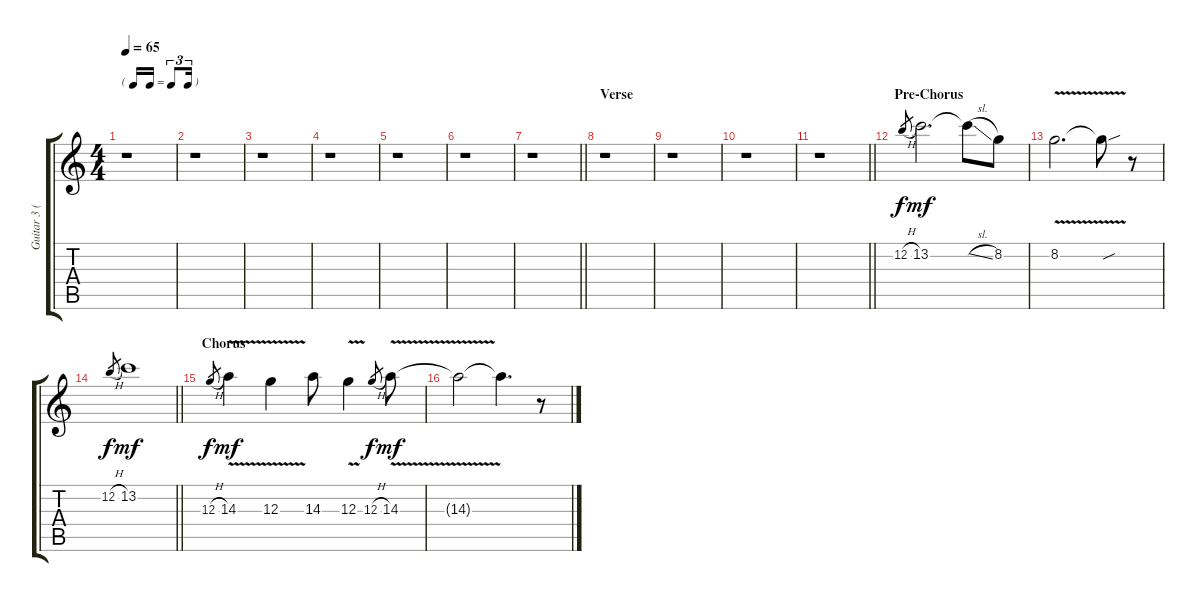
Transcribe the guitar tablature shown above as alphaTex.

\track ("Guitar 3 (dist.)" "Guitar 3 (") {instrument distortionguitar}
\staff {score tabs}
\tuning (E4 B3 G3 D3 A2 E2) {hide}
\ts (4 4)
\tf triplet16th
\tempo 65
\clef g2
\ks aminor
r.1{dy mf} |
r.1 |
r.1 |
r.1 |
r.1 |
r.1 |
\barLineRight lightlight
r.1 |
\section ("" "Verse")
r.1 |
r.1 |
r.1 |
\barLineRight lightlight
r.1 |
\section ("" "Pre-Chorus")
12.2{h}.8{gr dy f} 13.2.2{d dy mf} 13.2{sl t}.8 8.2.8 |
8.2{v}.2{d} 8.2{sou t}.8 r.8 |
\barLineRight lightlight
12.2{h}.8{gr dy f} 13.2.1{dy mf} |
\section ("" "Chorus")
12.3{h}.8{gr dy f} 14.3{v}.4{dy mf} 12.3{v}.4 14.3.8 12.3{v}.4 12.3{h}.8{gr dy f} 14.3{v}.8{dy mf} |
14.3{t}.2 14.3{t}.4{d} r.8
